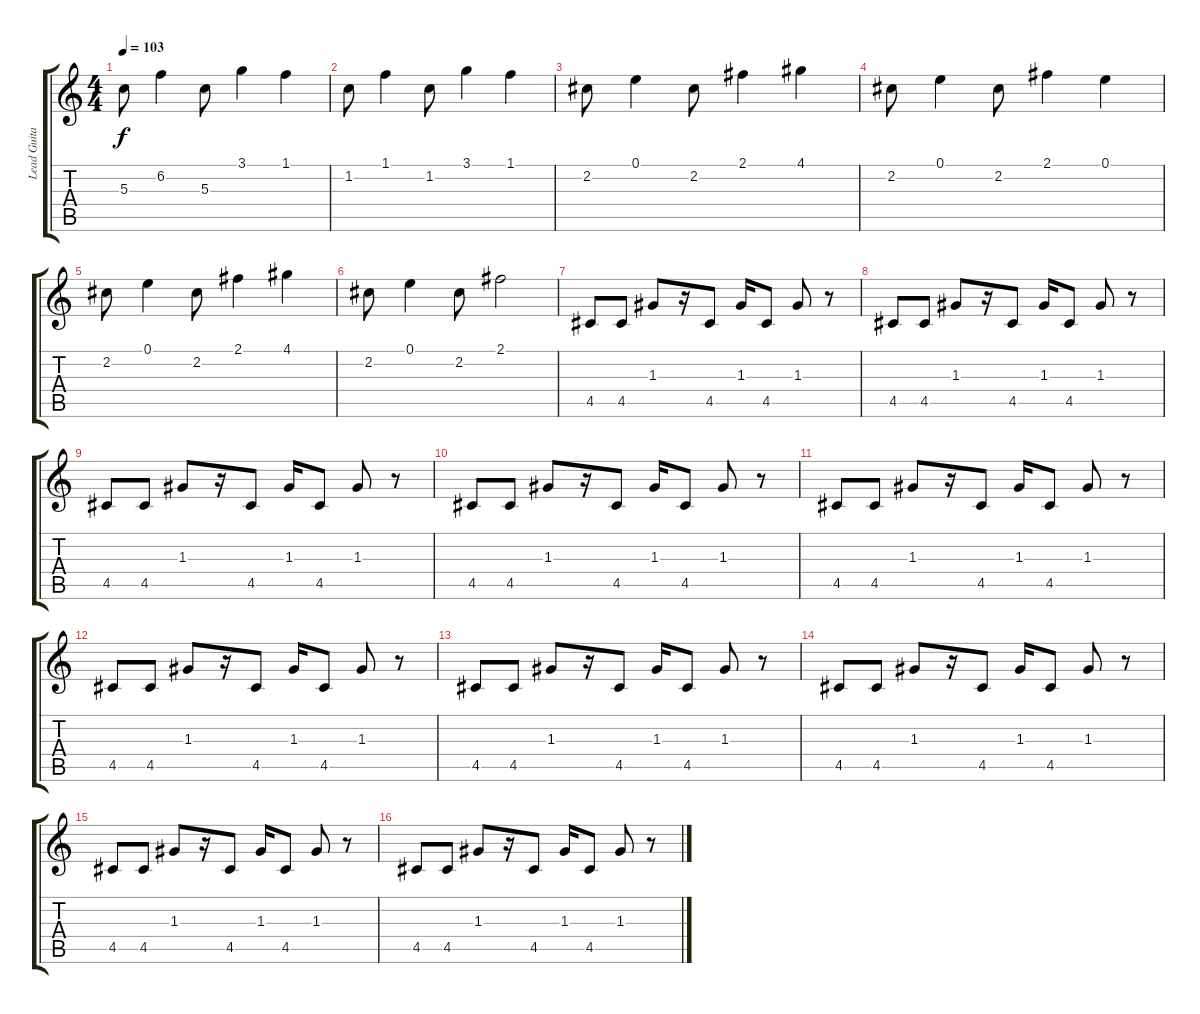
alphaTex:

\track ("Lead Guitar" "Lead Guita") {instrument electricguitarclean}
\staff {score tabs}
\tuning (E4 B3 G3 D3 A2 E2) {hide}
\ts (4 4)
\tempo 103
\clef g2
\ks c
5.3.8{dy f} 6.2.4 5.3.8 3.1.4 1.1.4 |
1.2.8 1.1.4 1.2.8 3.1.4 1.1.4 |
2.2.8 0.1.4 2.2.8 2.1.4 4.1.4 |
2.2.8 0.1.4 2.2.8 2.1.4 0.1.4 |
2.2.8 0.1.4 2.2.8 2.1.4 4.1.4 |
2.2.8 0.1.4 2.2.8 2.1.2 |
4.5.8 4.5.8 1.3.8 r.16 4.5.8 1.3.16 4.5.8 1.3.8 r.8 |
4.5.8 4.5.8 1.3.8 r.16 4.5.8 1.3.16 4.5.8 1.3.8 r.8 |
4.5.8 4.5.8 1.3.8 r.16 4.5.8 1.3.16 4.5.8 1.3.8 r.8 |
4.5.8 4.5.8 1.3.8 r.16 4.5.8 1.3.16 4.5.8 1.3.8 r.8 |
4.5.8 4.5.8 1.3.8 r.16 4.5.8 1.3.16 4.5.8 1.3.8 r.8 |
4.5.8 4.5.8 1.3.8 r.16 4.5.8 1.3.16 4.5.8 1.3.8 r.8 |
4.5.8 4.5.8 1.3.8 r.16 4.5.8 1.3.16 4.5.8 1.3.8 r.8 |
4.5.8 4.5.8 1.3.8 r.16 4.5.8 1.3.16 4.5.8 1.3.8 r.8 |
4.5.8 4.5.8 1.3.8 r.16 4.5.8 1.3.16 4.5.8 1.3.8 r.8 |
4.5.8 4.5.8 1.3.8 r.16 4.5.8 1.3.16 4.5.8 1.3.8 r.8
